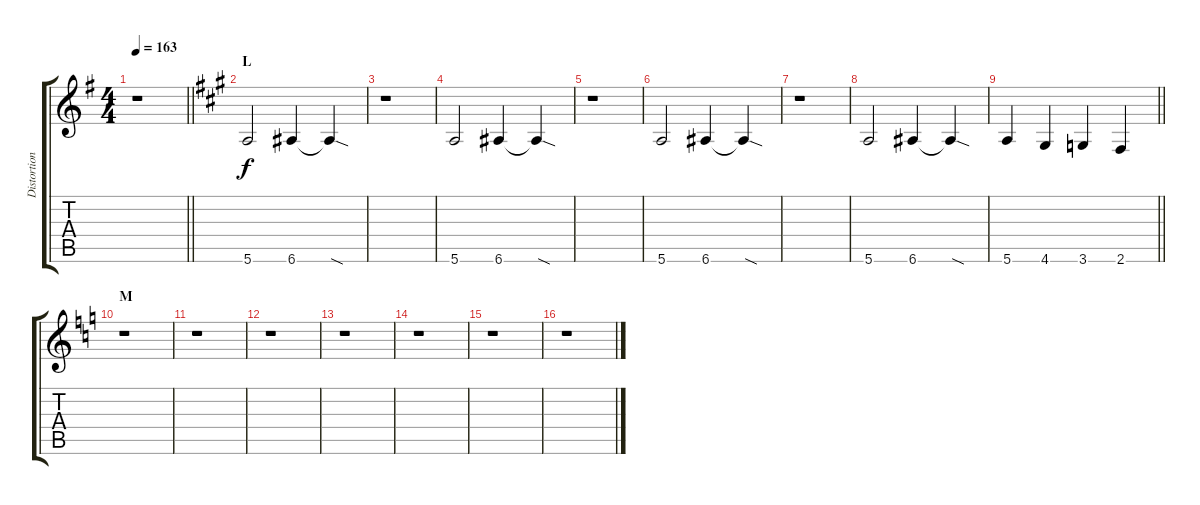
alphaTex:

\track ("Distortion 3" "Distortion") {instrument distortionguitar}
\staff {score tabs}
\tuning (E4 B3 G3 D3 A2 E2) {hide}
\ts (4 4)
\tempo 163
\clef g2
\barLineRight lightlight
\ks g
r.1{dy f} |
\section ("" "L")
\ks a
5.6.2 6.6.4 6.6{sod t}.4 |
r.1 |
5.6.2 6.6.4 6.6{sod t}.4 |
r.1 |
5.6.2 6.6.4 6.6{sod t}.4 |
r.1 |
5.6.2 6.6.4 6.6{sod t}.4 |
\barLineRight lightlight
5.6.4 4.6.4 3.6.4 2.6.4 |
\section ("" "M")
\ks c
r.1 |
r.1 |
r.1 |
r.1 |
r.1 |
r.1 |
r.1
